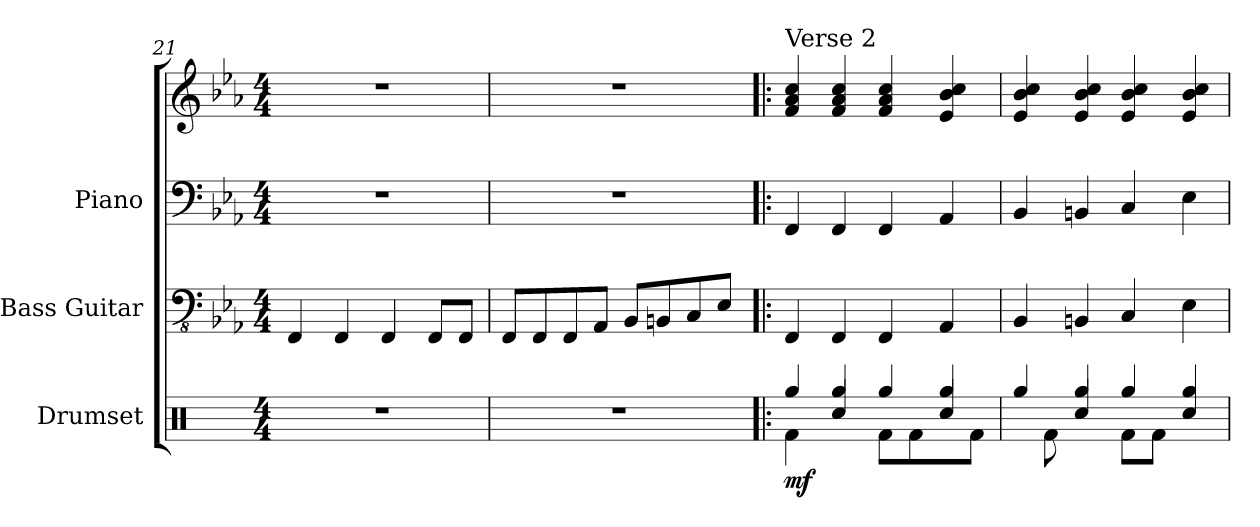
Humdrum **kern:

**kern	**dynam	**kern	**kern	**kern
*part3	*part3	*part2	*part1	*part1
*staff4	*staff4	*staff3	*staff2	*staff1
*I"Drumset	*	*I"Bass Guitar	*I"Piano	*
*I'Drs.	*	*I'B. Guit.	*I'Pno.	*
*clefX	*	*clefFv4	*clefF4	*clefG2
*k[]	*	*k[b-e-a-]	*k[b-e-a-]	*k[b-e-a-]
*C:	*	*E-:	*E-:	*E-:
*M4/4	*	*M4/4	*M4/4	*M4/4
=21	=21	=21	=21	=21
1r	.	4FFF/	1r	1r
.	.	4FFF/	.	.
.	.	4FFF/	.	.
.	.	8FFF/L	.	.
.	.	8FFF/J	.	.
=22	=22	=22	=22	=22
1r	.	8FFF/L	1r	1r
.	.	8FFF/	.	.
.	.	8FFF/	.	.
.	.	8AAA-/J	.	.
.	.	8BBB-/L	.	.
.	.	8BBBn/	.	.
.	.	8CC/	.	.
.	.	8EE-/J	.	.
=23!|:	=23!|:	=23!|:	=23!|:	=23!|:
*^	*	*	*	*
*	*^	*	*	*	*
!	!	!	!	!	!	!LO:TX:a:t=Verse 2
!	!	!	!LO:DY:b	!	!	!
4Rgg/	4ryy	4Rf\	mf	4FFF/	4FF/	4f/ 4a-/ 4cc/
4Rgg/	4Rcc/	4ryy	.	4FFF/	4FF/	4f/ 4a-/ 4cc/
4Rgg/	4ryy	8Rf\L	.	4FFF/	4FF/	4f/ 4a-/ 4cc/
.	.	8Rf\	.	.	.	.
4Rgg/	4Rcc/	8ryy	.	4AAA-/	4AA-/	4e-/ 4b-/ 4cc/
.	.	8Rf\J	.	.	.	.
!!LO:PB:g=z
=24	=24	=24	=24	=24	=24	=24
4Rgg/	4ryy	8ryy	.	4BBB-/	4BB-/	4e-/ 4b-/ 4cc/
.	.	8Rf\	.	.	.	.
4Rgg/	4Rcc/	4ryy	.	4BBBn/	4BBn/	4e-/ 4b-/ 4cc/
4Rgg/	4ryy	8Rf\L	.	4CC/	4C/	4e-/ 4b-/ 4cc/
.	.	8Rf\J	.	.	.	.
4Rgg/	4Rcc/	4ryy	.	4EE-\	4E-\	4e-/ 4b-/ 4cc/
*v	*v	*v	*	*	*	*
=	=	=	=	=
*-	*-	*-	*-	*-
